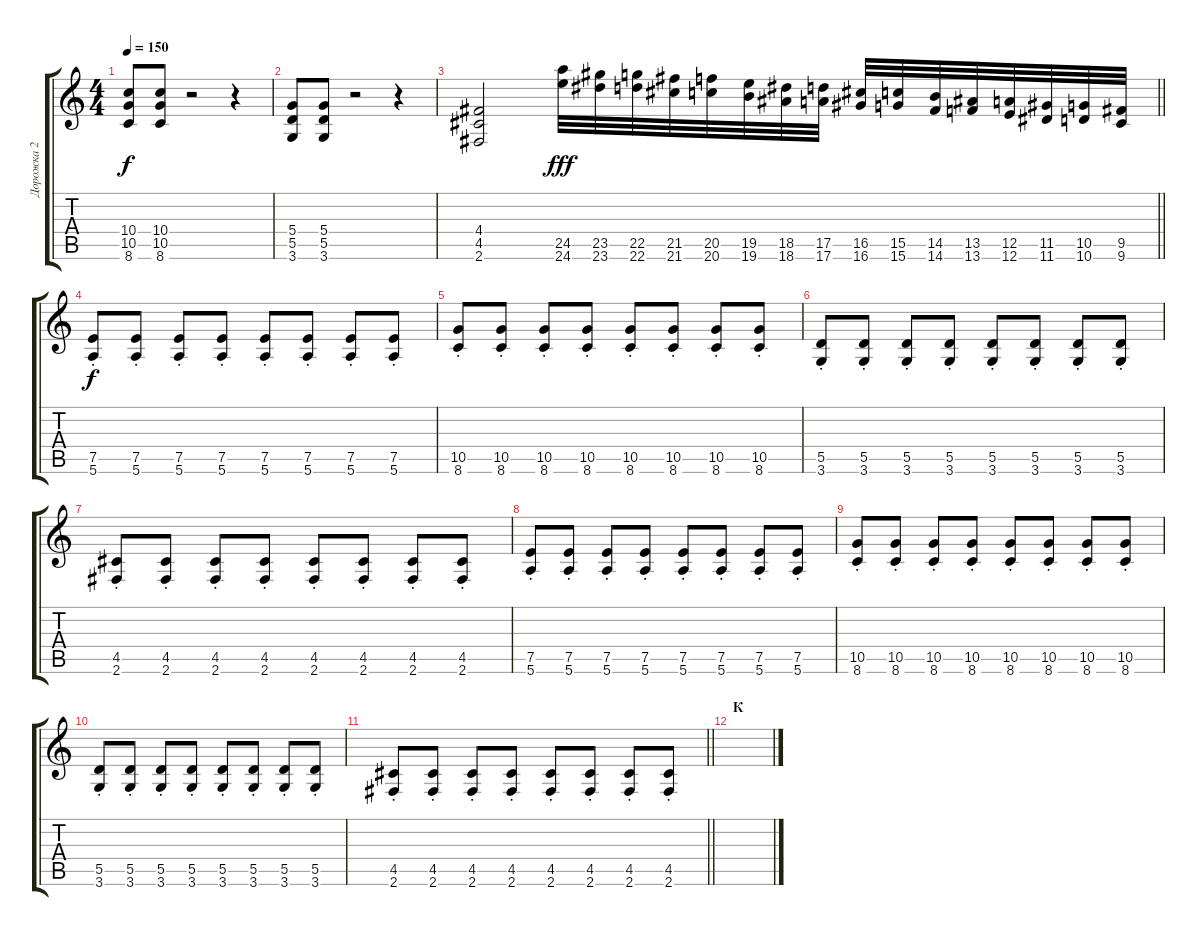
\track ("Дорожка 2" "Дорожка 2") {instrument distortionguitar}
\staff {score tabs}
\tuning (E4 B3 G3 D3 A2 E2) {hide}
\ts (4 4)
\tempo 150
\clef g2
\ks c
(10.4 10.5 8.6).8{dy f} (10.4 10.5 8.6).8 r.2 r.4 |
(5.4 5.5 3.6).8 (5.4 5.5 3.6).8 r.2 r.4 |
\barLineRight lightlight
(4.4 4.5 2.6).2 (24.5 24.6).32{dy fff} (23.5 23.6).32 (22.5 22.6).32 (21.5 21.6).32 (20.5 20.6).32 (19.5 19.6).32 (18.5 18.6).32 (17.5 17.6).32 (16.5 16.6).32 (15.5 15.6).32 (14.5 14.6).32 (13.5 13.6).32 (12.5 12.6).32 (11.5 11.6).32 (10.5 10.6).32 (9.5 9.6).32 |
(7.5{st} 5.6{st}).8{dy f} (7.5{st} 5.6{st}).8 (7.5{st} 5.6{st}).8 (7.5{st} 5.6{st}).8 (7.5{st} 5.6{st}).8 (7.5{st} 5.6{st}).8 (7.5{st} 5.6{st}).8 (7.5{st} 5.6{st}).8 |
(10.5{st} 8.6{st}).8 (10.5{st} 8.6{st}).8 (10.5{st} 8.6{st}).8 (10.5 8.6{st}).8 (10.5 8.6{st}).8 (10.5{st} 8.6{st}).8 (10.5{st} 8.6{st}).8 (10.5{st} 8.6{st}).8 |
(5.5{st} 3.6{st}).8 (5.5{st} 3.6{st}).8 (5.5{st} 3.6{st}).8 (5.5{st} 3.6{st}).8 (5.5{st} 3.6{st}).8 (5.5{st} 3.6{st}).8 (5.5{st} 3.6{st}).8 (5.5{st} 3.6{st}).8 |
(4.5{st} 2.6{st}).8 (4.5{st} 2.6{st}).8 (4.5{st} 2.6{st}).8 (4.5{st} 2.6{st}).8 (4.5{st} 2.6{st}).8 (4.5{st} 2.6{st}).8 (4.5{st} 2.6{st}).8 (4.5{st} 2.6{st}).8 |
(7.5{st} 5.6{st}).8 (7.5{st} 5.6{st}).8 (7.5{st} 5.6{st}).8 (7.5{st} 5.6{st}).8 (7.5{st} 5.6{st}).8 (7.5{st} 5.6{st}).8 (7.5{st} 5.6{st}).8 (7.5{st} 5.6{st}).8 |
(10.5{st} 8.6{st}).8 (10.5{st} 8.6{st}).8 (10.5{st} 8.6{st}).8 (10.5 8.6{st}).8 (10.5 8.6{st}).8 (10.5{st} 8.6{st}).8 (10.5{st} 8.6{st}).8 (10.5{st} 8.6{st}).8 |
(5.5{st} 3.6{st}).8 (5.5{st} 3.6{st}).8 (5.5{st} 3.6{st}).8 (5.5{st} 3.6{st}).8 (5.5{st} 3.6{st}).8 (5.5{st} 3.6{st}).8 (5.5{st} 3.6{st}).8 (5.5{st} 3.6{st}).8 |
\barLineRight lightlight
(4.5{st} 2.6{st}).8 (4.5{st} 2.6{st}).8 (4.5{st} 2.6{st}).8 (4.5{st} 2.6{st}).8 (4.5{st} 2.6{st}).8 (4.5{st} 2.6{st}).8 (4.5{st} 2.6{st}).8 (4.5{st} 2.6{st}).8 |
\section ("" "К")
